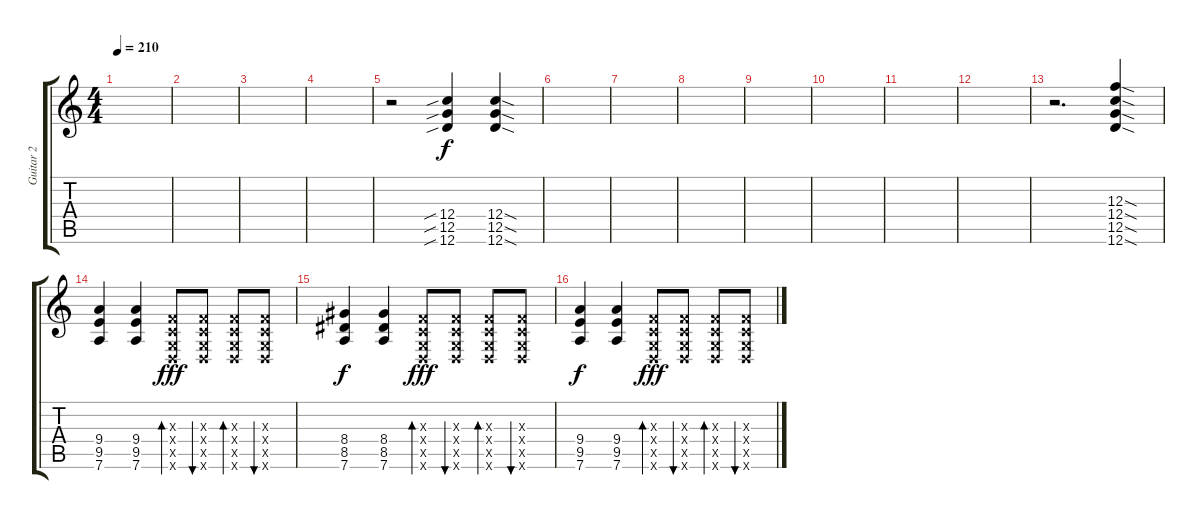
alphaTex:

\track ("Guitar 2" "Guitar 2") {instrument acousticguitarsteel}
\staff {score tabs}
\tuning (D4 A3 F3 C3 G2 D2) {hide}
\ts (4 4)
\tempo 210
\clef g2
\ks c
|
|
|
|
r.2 (12.4{sib} 12.5{sib} 12.6{sib}).4 (12.4{sod} 12.5{sod} 12.6{sod}).4 |
|
|
|
|
|
|
|
r.2{d} (12.3{sod} 12.4{sod} 12.5{sod} 12.6{sod}).4{dy f} |
(9.4 9.5 7.6).4 (9.4 9.5 7.6).4 (0.3{x} 0.4{x} 0.5{x} 0.6{x}).8{bd 60 dy fff} (0.3{x} 0.4{x} 0.5{x} 0.6{x}).8{bu 60} (0.3{x} 0.4{x} 0.5{x} 0.6{x}).8{bd 60} (0.3{x} 0.4{x} 0.5{x} 0.6{x}).8{bu 60} |
(8.4 8.5 7.6).4{dy f} (8.4 8.5 7.6).4 (0.3{x} 0.4{x} 0.5{x} 0.6{x}).8{bd 60 dy fff} (0.3{x} 0.4{x} 0.5{x} 0.6{x}).8{bu 60} (0.3{x} 0.4{x} 0.5{x} 0.6{x}).8{bd 60} (0.3{x} 0.4{x} 0.5{x} 0.6{x}).8{bu 60} |
(9.4 9.5 7.6).4{dy f} (9.4 9.5 7.6).4 (0.3{x} 0.4{x} 0.5{x} 0.6{x}).8{bd 60 dy fff} (0.3{x} 0.4{x} 0.5{x} 0.6{x}).8{bu 60} (0.3{x} 0.4{x} 0.5{x} 0.6{x}).8{bd 60} (0.3{x} 0.4{x} 0.5{x} 0.6{x}).8{bu 60}
